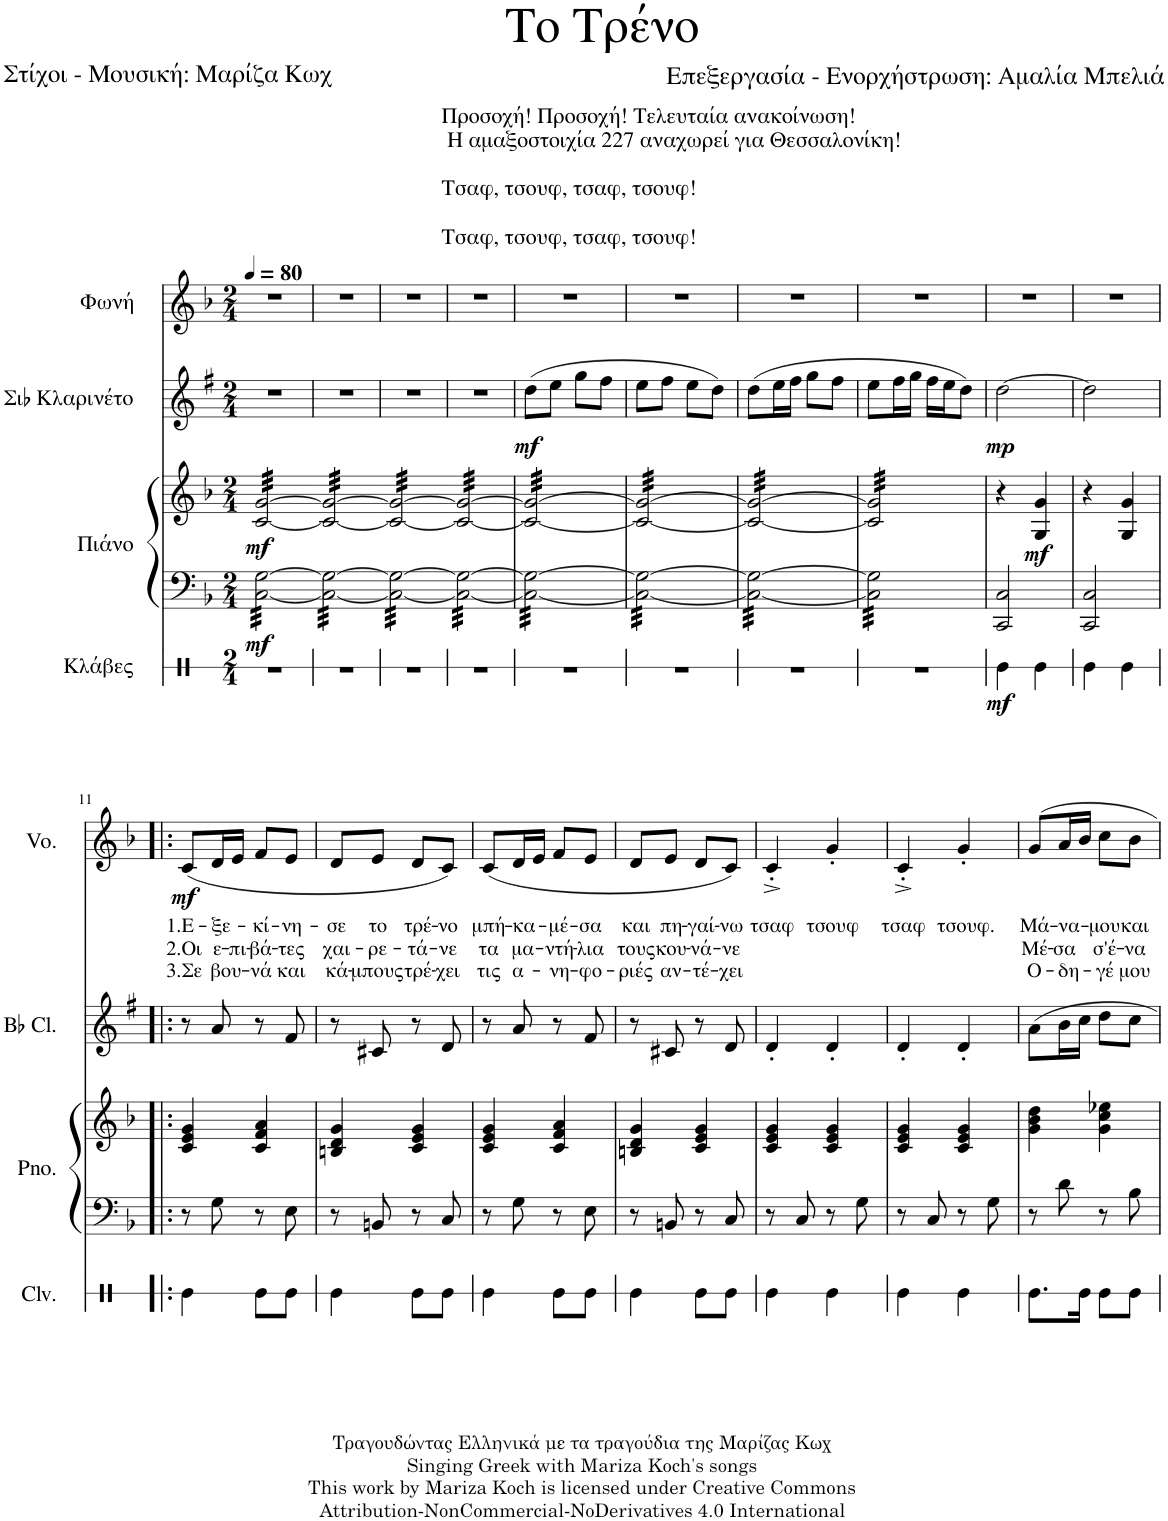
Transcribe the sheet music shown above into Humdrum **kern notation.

**kern	**dynam	**kern	**kern	**dynam	**kern	**dynam	**kern	**text	**text	**text	**dynam
*part4	*part4	*part3	*part3	*part3	*part2	*part2	*part1	*part1	*part1	*part1	*part1
*staff5	*staff5	*staff4	*staff3	*staff3/4	*staff2	*staff2	*staff1	*staff1	*staff1	*staff1	*staff1
*I"Κλάβες	*	*I"Πιάνο	*	*	*I"Σιb Κλαρινέτο	*	*I"Φωνή	*	*	*	*
*stria1	*	*	*	*	*	*	*	*	*	*	*
*clefX	*	*clefF4	*clefG2	*	*clefG2	*	*clefG2	*	*	*	*
*	*	*	*	*	*Trd1c2	*	*	*	*	*	*
*k[]	*	*k[b-]	*k[b-]	*	*k[f#]	*	*k[b-]	*	*	*	*
*M2/4	*	*M2/4	*M2/4	*	*M2/4	*	*M2/4	*	*	*	*
*MM80	*	*MM80	*MM80	*	*MM80	*	*MM80	*	*	*	*
=1	=1	=1	=1	=1	=1	=1	=1	=1	=1	=1	=1
!	!	!	!	!	!	!	!LO:TX:a:t=Προσοχή! Προσοχή! Τελευταία ανακοίνωση!	!	!	!	!
!	!	!	!	!	!	!	!LO:TX:a:t=Η αμαξοστοιχία 227 αναχωρεί για Θεσσαλονίκη!	!	!	!	!
!	!	!	!	!	!	!	!LO:TX:a:t=Τσαφ, τσουφ, τσαφ, τσουφ!	!	!	!	!
!	!	!	!	!	!	!	!LO:TX:a:t=Τσαφ, τσουφ, τσαφ, τσουφ!	!	!	!	!
!	!	!	!	!LO:DY:b=2	!	!	!	!	!	!	!
!	!	!	!	!LO:DY:n=1:b	!	!	!	!	!	!	!
*	*	*tremolo	*	*	*	*	*	*	*	*	*
*	*	*	*tremolo	*	*	*	*	*	*	*	*
2r	.	[32C\ [32G\LLL	[32c/ [32g/LLL	mf mf	2r	.	2r	.	.	.	.
.	.	32C\ 32G\	32c/ 32g/	.	.	.	.	.	.	.	.
.	.	32C\ 32G\	32c/ 32g/	.	.	.	.	.	.	.	.
.	.	32C\ 32G\	32c/ 32g/	.	.	.	.	.	.	.	.
.	.	32C\ 32G\	32c/ 32g/	.	.	.	.	.	.	.	.
.	.	32C\ 32G\	32c/ 32g/	.	.	.	.	.	.	.	.
.	.	32C\ 32G\	32c/ 32g/	.	.	.	.	.	.	.	.
.	.	32C\ 32G\	32c/ 32g/	.	.	.	.	.	.	.	.
.	.	32C\ 32G\	32c/ 32g/	.	.	.	.	.	.	.	.
.	.	32C\ 32G\	32c/ 32g/	.	.	.	.	.	.	.	.
.	.	32C\ 32G\	32c/ 32g/	.	.	.	.	.	.	.	.
.	.	32C\ 32G\	32c/ 32g/	.	.	.	.	.	.	.	.
.	.	32C\ 32G\	32c/ 32g/	.	.	.	.	.	.	.	.
.	.	32C\ 32G\	32c/ 32g/	.	.	.	.	.	.	.	.
.	.	32C\ 32G\	32c/ 32g/	.	.	.	.	.	.	.	.
.	.	32C\ 32G\JJJ	32c/ 32g/JJJ	.	.	.	.	.	.	.	.
=2	=2	=2	=2	=2	=2	=2	=2	=2	=2	=2	=2
2r	.	32C\ 32G\LLL	32c/ 32g/LLL	.	2r	.	2r	.	.	.	.
.	.	32C\ 32G\	32c/ 32g/	.	.	.	.	.	.	.	.
.	.	32C\ 32G\	32c/ 32g/	.	.	.	.	.	.	.	.
.	.	32C\ 32G\	32c/ 32g/	.	.	.	.	.	.	.	.
.	.	32C\ 32G\	32c/ 32g/	.	.	.	.	.	.	.	.
.	.	32C\ 32G\	32c/ 32g/	.	.	.	.	.	.	.	.
.	.	32C\ 32G\	32c/ 32g/	.	.	.	.	.	.	.	.
.	.	32C\ 32G\	32c/ 32g/	.	.	.	.	.	.	.	.
.	.	32C\ 32G\	32c/ 32g/	.	.	.	.	.	.	.	.
.	.	32C\ 32G\	32c/ 32g/	.	.	.	.	.	.	.	.
.	.	32C\ 32G\	32c/ 32g/	.	.	.	.	.	.	.	.
.	.	32C\ 32G\	32c/ 32g/	.	.	.	.	.	.	.	.
.	.	32C\ 32G\	32c/ 32g/	.	.	.	.	.	.	.	.
.	.	32C\ 32G\	32c/ 32g/	.	.	.	.	.	.	.	.
.	.	32C\ 32G\	32c/ 32g/	.	.	.	.	.	.	.	.
.	.	32C\ 32G\JJJ	32c/ 32g/JJJ	.	.	.	.	.	.	.	.
=3	=3	=3	=3	=3	=3	=3	=3	=3	=3	=3	=3
2r	.	32C\ 32G\LLL	32c/ 32g/LLL	.	2r	.	2r	.	.	.	.
.	.	32C\ 32G\	32c/ 32g/	.	.	.	.	.	.	.	.
.	.	32C\ 32G\	32c/ 32g/	.	.	.	.	.	.	.	.
.	.	32C\ 32G\	32c/ 32g/	.	.	.	.	.	.	.	.
.	.	32C\ 32G\	32c/ 32g/	.	.	.	.	.	.	.	.
.	.	32C\ 32G\	32c/ 32g/	.	.	.	.	.	.	.	.
.	.	32C\ 32G\	32c/ 32g/	.	.	.	.	.	.	.	.
.	.	32C\ 32G\	32c/ 32g/	.	.	.	.	.	.	.	.
.	.	32C\ 32G\	32c/ 32g/	.	.	.	.	.	.	.	.
.	.	32C\ 32G\	32c/ 32g/	.	.	.	.	.	.	.	.
.	.	32C\ 32G\	32c/ 32g/	.	.	.	.	.	.	.	.
.	.	32C\ 32G\	32c/ 32g/	.	.	.	.	.	.	.	.
.	.	32C\ 32G\	32c/ 32g/	.	.	.	.	.	.	.	.
.	.	32C\ 32G\	32c/ 32g/	.	.	.	.	.	.	.	.
.	.	32C\ 32G\	32c/ 32g/	.	.	.	.	.	.	.	.
.	.	32C\ 32G\JJJ	32c/ 32g/JJJ	.	.	.	.	.	.	.	.
=4	=4	=4	=4	=4	=4	=4	=4	=4	=4	=4	=4
2r	.	32C\ 32G\LLL	32c/ 32g/LLL	.	2r	.	2r	.	.	.	.
.	.	32C\ 32G\	32c/ 32g/	.	.	.	.	.	.	.	.
.	.	32C\ 32G\	32c/ 32g/	.	.	.	.	.	.	.	.
.	.	32C\ 32G\	32c/ 32g/	.	.	.	.	.	.	.	.
.	.	32C\ 32G\	32c/ 32g/	.	.	.	.	.	.	.	.
.	.	32C\ 32G\	32c/ 32g/	.	.	.	.	.	.	.	.
.	.	32C\ 32G\	32c/ 32g/	.	.	.	.	.	.	.	.
.	.	32C\ 32G\	32c/ 32g/	.	.	.	.	.	.	.	.
.	.	32C\ 32G\	32c/ 32g/	.	.	.	.	.	.	.	.
.	.	32C\ 32G\	32c/ 32g/	.	.	.	.	.	.	.	.
.	.	32C\ 32G\	32c/ 32g/	.	.	.	.	.	.	.	.
.	.	32C\ 32G\	32c/ 32g/	.	.	.	.	.	.	.	.
.	.	32C\ 32G\	32c/ 32g/	.	.	.	.	.	.	.	.
.	.	32C\ 32G\	32c/ 32g/	.	.	.	.	.	.	.	.
.	.	32C\ 32G\	32c/ 32g/	.	.	.	.	.	.	.	.
.	.	32C\ 32G\JJJ	32c/ 32g/JJJ	.	.	.	.	.	.	.	.
=5	=5	=5	=5	=5	=5	=5	=5	=5	=5	=5	=5
!	!	!	!	!	!	!LO:DY:b	!	!	!	!	!
2r	.	32C\ 32G\LLL	32c/ 32g/LLL	.	(8dd\L	mf	2r	.	.	.	.
.	.	32C\ 32G\	32c/ 32g/	.	.	.	.	.	.	.	.
.	.	32C\ 32G\	32c/ 32g/	.	.	.	.	.	.	.	.
.	.	32C\ 32G\	32c/ 32g/	.	.	.	.	.	.	.	.
.	.	32C\ 32G\	32c/ 32g/	.	8ee\J	.	.	.	.	.	.
.	.	32C\ 32G\	32c/ 32g/	.	.	.	.	.	.	.	.
.	.	32C\ 32G\	32c/ 32g/	.	.	.	.	.	.	.	.
.	.	32C\ 32G\	32c/ 32g/	.	.	.	.	.	.	.	.
.	.	32C\ 32G\	32c/ 32g/	.	8gg\L	.	.	.	.	.	.
.	.	32C\ 32G\	32c/ 32g/	.	.	.	.	.	.	.	.
.	.	32C\ 32G\	32c/ 32g/	.	.	.	.	.	.	.	.
.	.	32C\ 32G\	32c/ 32g/	.	.	.	.	.	.	.	.
.	.	32C\ 32G\	32c/ 32g/	.	8ff#\J	.	.	.	.	.	.
.	.	32C\ 32G\	32c/ 32g/	.	.	.	.	.	.	.	.
.	.	32C\ 32G\	32c/ 32g/	.	.	.	.	.	.	.	.
.	.	32C\ 32G\JJJ	32c/ 32g/JJJ	.	.	.	.	.	.	.	.
=6	=6	=6	=6	=6	=6	=6	=6	=6	=6	=6	=6
2r	.	32C\ 32G\LLL	32c/ 32g/LLL	.	8ee\L	.	2r	.	.	.	.
.	.	32C\ 32G\	32c/ 32g/	.	.	.	.	.	.	.	.
.	.	32C\ 32G\	32c/ 32g/	.	.	.	.	.	.	.	.
.	.	32C\ 32G\	32c/ 32g/	.	.	.	.	.	.	.	.
.	.	32C\ 32G\	32c/ 32g/	.	8ff#\J	.	.	.	.	.	.
.	.	32C\ 32G\	32c/ 32g/	.	.	.	.	.	.	.	.
.	.	32C\ 32G\	32c/ 32g/	.	.	.	.	.	.	.	.
.	.	32C\ 32G\	32c/ 32g/	.	.	.	.	.	.	.	.
.	.	32C\ 32G\	32c/ 32g/	.	8ee\L	.	.	.	.	.	.
.	.	32C\ 32G\	32c/ 32g/	.	.	.	.	.	.	.	.
.	.	32C\ 32G\	32c/ 32g/	.	.	.	.	.	.	.	.
.	.	32C\ 32G\	32c/ 32g/	.	.	.	.	.	.	.	.
.	.	32C\ 32G\	32c/ 32g/	.	8dd\J)	.	.	.	.	.	.
.	.	32C\ 32G\	32c/ 32g/	.	.	.	.	.	.	.	.
.	.	32C\ 32G\	32c/ 32g/	.	.	.	.	.	.	.	.
.	.	32C\ 32G\JJJ	32c/ 32g/JJJ	.	.	.	.	.	.	.	.
=7	=7	=7	=7	=7	=7	=7	=7	=7	=7	=7	=7
2r	.	32C\ 32G\LLL	32c/ 32g/LLL	.	(8dd\L	.	2r	.	.	.	.
.	.	32C\ 32G\	32c/ 32g/	.	.	.	.	.	.	.	.
.	.	32C\ 32G\	32c/ 32g/	.	.	.	.	.	.	.	.
.	.	32C\ 32G\	32c/ 32g/	.	.	.	.	.	.	.	.
.	.	32C\ 32G\	32c/ 32g/	.	16ee\L	.	.	.	.	.	.
.	.	32C\ 32G\	32c/ 32g/	.	.	.	.	.	.	.	.
.	.	32C\ 32G\	32c/ 32g/	.	16ff#\JJ	.	.	.	.	.	.
.	.	32C\ 32G\	32c/ 32g/	.	.	.	.	.	.	.	.
.	.	32C\ 32G\	32c/ 32g/	.	8gg\L	.	.	.	.	.	.
.	.	32C\ 32G\	32c/ 32g/	.	.	.	.	.	.	.	.
.	.	32C\ 32G\	32c/ 32g/	.	.	.	.	.	.	.	.
.	.	32C\ 32G\	32c/ 32g/	.	.	.	.	.	.	.	.
.	.	32C\ 32G\	32c/ 32g/	.	8ff#\J	.	.	.	.	.	.
.	.	32C\ 32G\	32c/ 32g/	.	.	.	.	.	.	.	.
.	.	32C\ 32G\	32c/ 32g/	.	.	.	.	.	.	.	.
.	.	32C\ 32G\JJJ	32c/ 32g/JJJ	.	.	.	.	.	.	.	.
=8	=8	=8	=8	=8	=8	=8	=8	=8	=8	=8	=8
2r	.	32C\] 32G\]LLL	32c/] 32g/]LLL	.	8ee\L	.	2r	.	.	.	.
.	.	32C\ 32G\	32c/ 32g/	.	.	.	.	.	.	.	.
.	.	32C\ 32G\	32c/ 32g/	.	.	.	.	.	.	.	.
.	.	32C\ 32G\	32c/ 32g/	.	.	.	.	.	.	.	.
.	.	32C\ 32G\	32c/ 32g/	.	16ff#\L	.	.	.	.	.	.
.	.	32C\ 32G\	32c/ 32g/	.	.	.	.	.	.	.	.
.	.	32C\ 32G\	32c/ 32g/	.	16gg\JJ	.	.	.	.	.	.
.	.	32C\ 32G\	32c/ 32g/	.	.	.	.	.	.	.	.
.	.	32C\ 32G\	32c/ 32g/	.	16ff#\LL	.	.	.	.	.	.
.	.	32C\ 32G\	32c/ 32g/	.	.	.	.	.	.	.	.
.	.	32C\ 32G\	32c/ 32g/	.	16ee\J	.	.	.	.	.	.
.	.	32C\ 32G\	32c/ 32g/	.	.	.	.	.	.	.	.
.	.	32C\ 32G\	32c/ 32g/	.	8dd\J)	.	.	.	.	.	.
.	.	32C\ 32G\	32c/ 32g/	.	.	.	.	.	.	.	.
.	.	32C\ 32G\	32c/ 32g/	.	.	.	.	.	.	.	.
.	.	32C\ 32G\JJJ	32c/ 32g/JJJ	.	.	.	.	.	.	.	.
*	*	*	*Xtremolo	*	*	*	*	*	*	*	*
*	*	*Xtremolo	*	*	*	*	*	*	*	*	*
=9	=9	=9	=9	=9	=9	=9	=9	=9	=9	=9	=9
!	!LO:DY:b	!	!	!	!	!LO:DY:b	!	!	!	!	!
4Re\	mf	2CC/ 2C/	4r	.	[2dd\	mp	2r	.	.	.	.
!	!	!	!	!LO:DY:b	!	!	!	!	!	!	!
4Re\	.	.	4G/ 4g/	mf	.	.	.	.	.	.	.
=10	=10	=10	=10	=10	=10	=10	=10	=10	=10	=10	=10
4Re\	.	2CC/ 2C/	4r	.	2dd\]	.	2r	.	.	.	.
4Re\	.	.	4G/ 4g/	.	.	.	.	.	.	.	.
!!LO:LB:g=z
=11!|:	=11!|:	=11!|:	=11!|:	=11!|:	=11!|:	=11!|:	=11!|:	=11!|:	=11!|:	=11!|:	=11!|:
!	!	!	!	!	!	!	!	!LO:LY:b	!LO:LY:b	!LO:LY:b	!LO:DY:b
4Re\	.	8r	4c/ 4e/ 4g/	.	8r	.	(8c/L	1.Ε-	2.Οι	3.Σε	mf
!	!	!	!	!	!	!	!	!LO:LY:b	!LO:LY:b	!LO:LY:b	!
.	.	8G\	.	.	8a/	.	16d/L	-ξε-	ε-	βου-	.
!	!	!	!	!	!	!	!	!	!LO:LY:b	!	!
.	.	.	.	.	.	.	16e/JJ	.	-πι-	.	.
!	!	!	!	!	!	!	!	!LO:LY:b	!LO:LY:b	!LO:LY:b	!
8Re\L	.	8r	4c/ 4f/ 4a/	.	8r	.	8f/L	-κί-	-βά-	-νά	.
!	!	!	!	!	!	!	!	!LO:LY:b	!LO:LY:b	!LO:LY:b	!
8Re\J	.	8E\	.	.	8f#/	.	8e/J	-νη-	-τες	και	.
=12	=12	=12	=12	=12	=12	=12	=12	=12	=12	=12	=12
!	!	!	!	!	!	!	!	!LO:LY:b	!LO:LY:b	!LO:LY:b	!
4Re\	.	8r	4Bn/ 4d/ 4g/	.	8r	.	8d/L	-σε	χαι-	κά-	.
!	!	!	!	!	!	!	!	!LO:LY:b	!LO:LY:b	!LO:LY:b	!
.	.	8BBn/	.	.	8c#X/	.	8e/J	το	-ρε-	-μπους	.
!	!	!	!	!	!	!	!	!LO:LY:b	!LO:LY:b	!LO:LY:b	!
8Re\L	.	8r	4c/ 4e/ 4g/	.	8r	.	8d/L	τρέ-	-τά-	τρέ-	.
!	!	!	!	!	!	!	!	!LO:LY:b	!LO:LY:b	!LO:LY:b	!
8Re\J	.	8C/	.	.	8d/	.	8c/J)	-νο	-νε	-χει	.
=13	=13	=13	=13	=13	=13	=13	=13	=13	=13	=13	=13
!	!	!	!	!	!	!	!	!LO:LY:b	!LO:LY:b	!LO:LY:b	!
4Re\	.	8r	4c/ 4e/ 4g/	.	8r	.	(8c/L	μπή-	τα	τις	.
!	!	!	!	!	!	!	!	!LO:LY:b	!LO:LY:b	!LO:LY:b	!
.	.	8G\	.	.	8a/	.	16d/L	κα-	μα-	α-	.
.	.	.	.	.	.	.	16e/JJ	.	.	.	.
!	!	!	!	!	!	!	!	!LO:LY:b	!LO:LY:b	!LO:LY:b	!
8Re\L	.	8r	4c/ 4f/ 4a/	.	8r	.	8f/L	μέ-	-ντή-	-νη-	.
!	!	!	!	!	!	!	!	!LO:LY:b	!LO:LY:b	!LO:LY:b	!
8Re\J	.	8E\	.	.	8f#/	.	8e/J	-σα	-λια	-φο-	.
=14	=14	=14	=14	=14	=14	=14	=14	=14	=14	=14	=14
!	!	!	!	!	!	!	!	!LO:LY:b	!LO:LY:b	!LO:LY:b	!
4Re\	.	8r	4Bn/ 4d/ 4g/	.	8r	.	8d/L	και	τους	-ριές	.
!	!	!	!	!	!	!	!	!LO:LY:b	!LO:LY:b	!LO:LY:b	!
.	.	8BBn/	.	.	8c#X/	.	8e/J	πη-	κου-	αν-	.
!	!	!	!	!	!	!	!	!LO:LY:b	!LO:LY:b	!LO:LY:b	!
8Re\L	.	8r	4c/ 4e/ 4g/	.	8r	.	8d/L	-γαί-	-νά-	-τέ-	.
!	!	!	!	!	!	!	!	!LO:LY:b	!LO:LY:b	!LO:LY:b	!
8Re\J	.	8C/	.	.	8d/	.	8c/J)	-νω	-νε	-χει	.
=15	=15	=15	=15	=15	=15	=15	=15	=15	=15	=15	=15
!	!	!	!	!	!	!	!	!LO:LY:b	!	!	!
4Re\	.	8r	4c/ 4e/ 4g/	.	4d'/	.	4c'^/	τσαφ	.	.	.
.	.	8C/	.	.	.	.	.	.	.	.	.
!	!	!	!	!	!	!	!	!LO:LY:b	!	!	!
4Re\	.	8r	4c/ 4e/ 4g/	.	4d'/	.	4g'/	τσουφ	.	.	.
.	.	8G\	.	.	.	.	.	.	.	.	.
=16	=16	=16	=16	=16	=16	=16	=16	=16	=16	=16	=16
!	!	!	!	!	!	!	!	!LO:LY:b	!	!	!
4Re\	.	8r	4c/ 4e/ 4g/	.	4d'/	.	4c'^/	τσαφ	.	.	.
.	.	8C/	.	.	.	.	.	.	.	.	.
!	!	!	!	!	!	!	!	!LO:LY:b	!	!	!
4Re\	.	8r	4c/ 4e/ 4g/	.	4d'/	.	4g'/	τσουφ.	.	.	.
.	.	8G\	.	.	.	.	.	.	.	.	.
=17	=17	=17	=17	=17	=17	=17	=17	=17	=17	=17	=17
!	!	!	!	!	!	!	!	!LO:LY:b	!LO:LY:b	!LO:LY:b	!
8.Re\L	.	8r	4g\ 4b-\ 4dd\	.	8a\L	.	8g/L	Μά-	Μέ-	Ο-	.
!	!	!	!	!	!	!	!	!LO:LY:b	!LO:LY:b	!LO:LY:b	!
.	.	8d\	.	.	16b\L	.	16a/L	-να-	-σα	-δη-	.
16Re\Jk	.	.	.	.	16cc\JJ	.	16b-/JJ	.	.	.	.
!	!	!	!	!	!	!	!	!LO:LY:b	!LO:LY:b	!LO:LY:b	!
8Re\L	.	8r	4g\ 4cc\ 4ee-X\	.	8dd\L	.	8cc\L	μου	σ'έ-	-γέ	.
!	!	!	!	!	!	!	!	!LO:LY:b	!LO:LY:b	!LO:LY:b	!
8Re\J	.	8B-\	.	.	8cc\J	.	8b-\J	και	-να	μου	.
=	=	=	=	=	=	=	=	=	=	=	=
*-	*-	*-	*-	*-	*-	*-	*-	*-	*-	*-	*-
